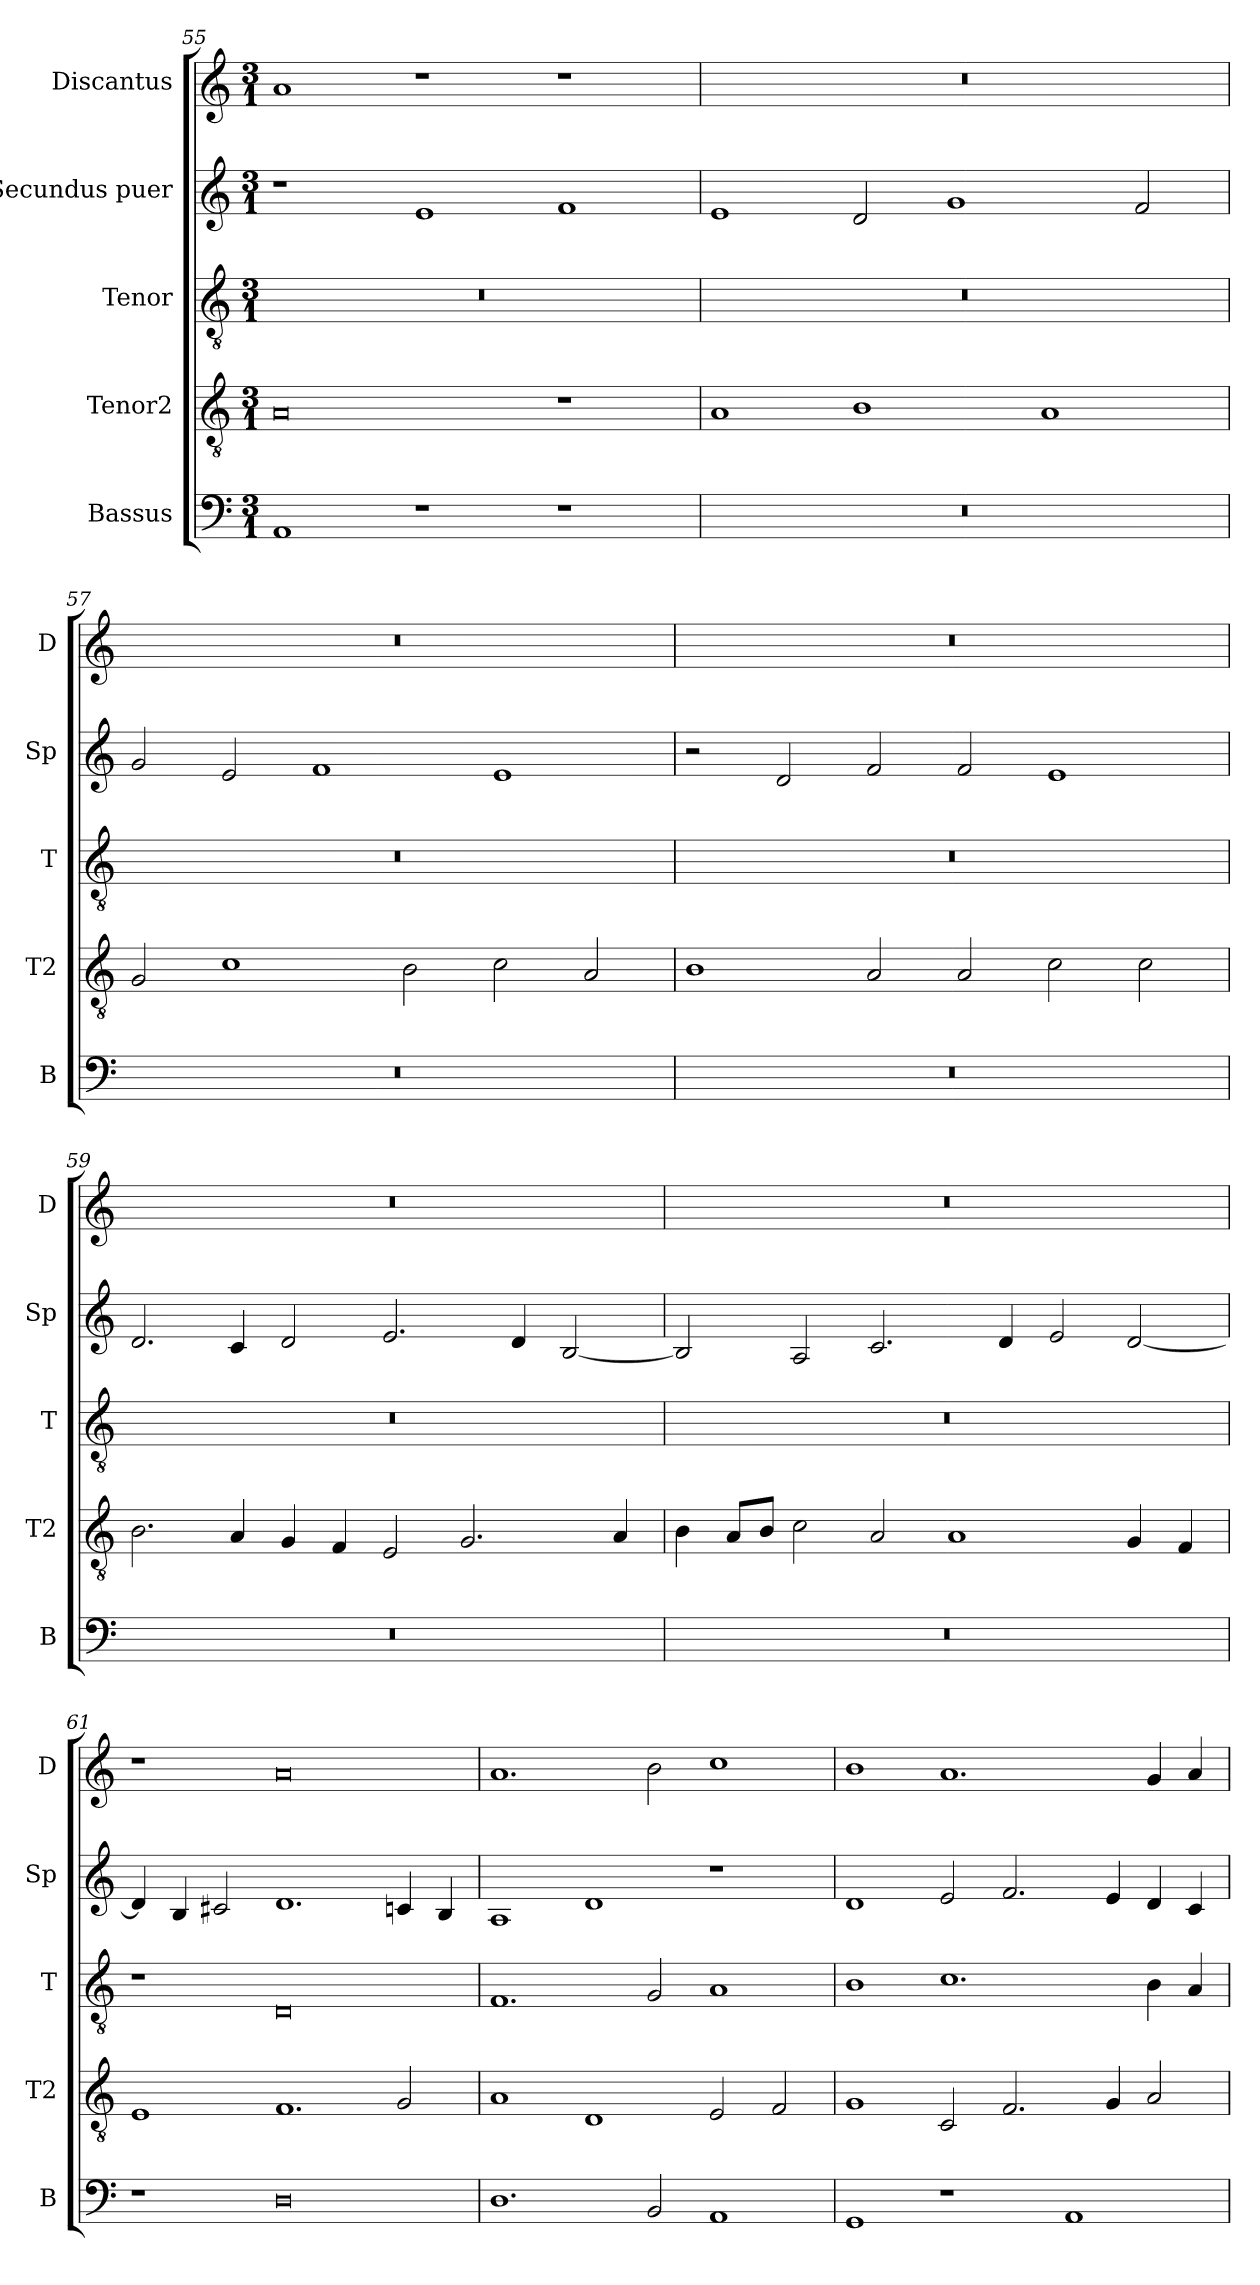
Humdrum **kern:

**kern	**kern	**kern	**kern	**kern
*part5	*part4	*part3	*part2	*part1
*staff5	*staff4	*staff3	*staff2	*staff1
*I"Bassus	*I"Tenor2	*I"Tenor	*I"Secundus puer	*I"Discantus
*I'B	*I'T2	*I'T	*I'Sp	*I'D
*clefF4	*clefGv2	*clefGv2	*clefG2	*clefG2
*k[]	*k[]	*k[]	*k[]	*k[]
*M3/1	*M3/1	*M3/1	*M3/1	*M3/1
=55	=55	=55	=55	=55
1AA	0A	0.r	1r	1a
1r	.	.	1e	1r
1r	1r	.	1f	1r
=56	=56	=56	=56	=56
0.r	1A	0.r	1e	0.r
.	1B	.	2d/	.
.	.	.	1g	.
.	1A	.	.	.
.	.	.	2f/	.
=57	=57	=57	=57	=57
0.r	2G/	0.r	2g/	0.r
.	1c	.	2e/	.
.	.	.	1f	.
.	2B\	.	.	.
.	2c\	.	1e	.
.	2A/	.	.	.
=58	=58	=58	=58	=58
0.r	1B	0.r	2r	0.r
.	.	.	2d/	.
.	2A/	.	2f/	.
.	2A/	.	2f/	.
.	2c\	.	1e	.
.	2c\	.	.	.
=59	=59	=59	=59	=59
0.r	2.B\	0.r	2.d/	0.r
.	4A/	.	4c/	.
.	4G/	.	2d/	.
.	4F/	.	.	.
.	2E/	.	2.e/	.
.	2.G/	.	.	.
.	.	.	4d/	.
.	.	.	[2B/	.
.	4A/	.	.	.
=60	=60	=60	=60	=60
0.r	4B\	0.r	2B/]	0.r
.	8A/L	.	.	.
.	8B/J	.	.	.
.	2c\	.	2A/	.
.	2A/	.	2.c/	.
.	1A	.	.	.
.	.	.	4d/	.
.	.	.	2e/	.
.	4G/	.	[2d/	.
.	4F/	.	.	.
=61	=61	=61	=61	=61
1r	1E	1r	4d/]	1r
.	.	.	4B/	.
.	.	.	2c#X/	.
0D	1.F	0D	1.d	0a
.	2G/	.	4cn/	.
.	.	.	4B/	.
=62	=62	=62	=62	=62
1.D	1A	1.F	1A	1.a
.	1D	.	1d	.
2BB/	.	2G/	.	2b\
1AA	2E/	1A	1r	1cc
.	2F/	.	.	.
=63	=63	=63	=63	=63
1GG	1G	1B	1d	1b
1r	2C/	1.c	2e/	1.a
.	2.F/	.	2.f/	.
1AA	.	.	.	.
.	4G/	.	4e/	.
.	2A/	4B\	4d/	4g/
.	.	4A/	4c/	4a/
=	=	=	=	=
*-	*-	*-	*-	*-
